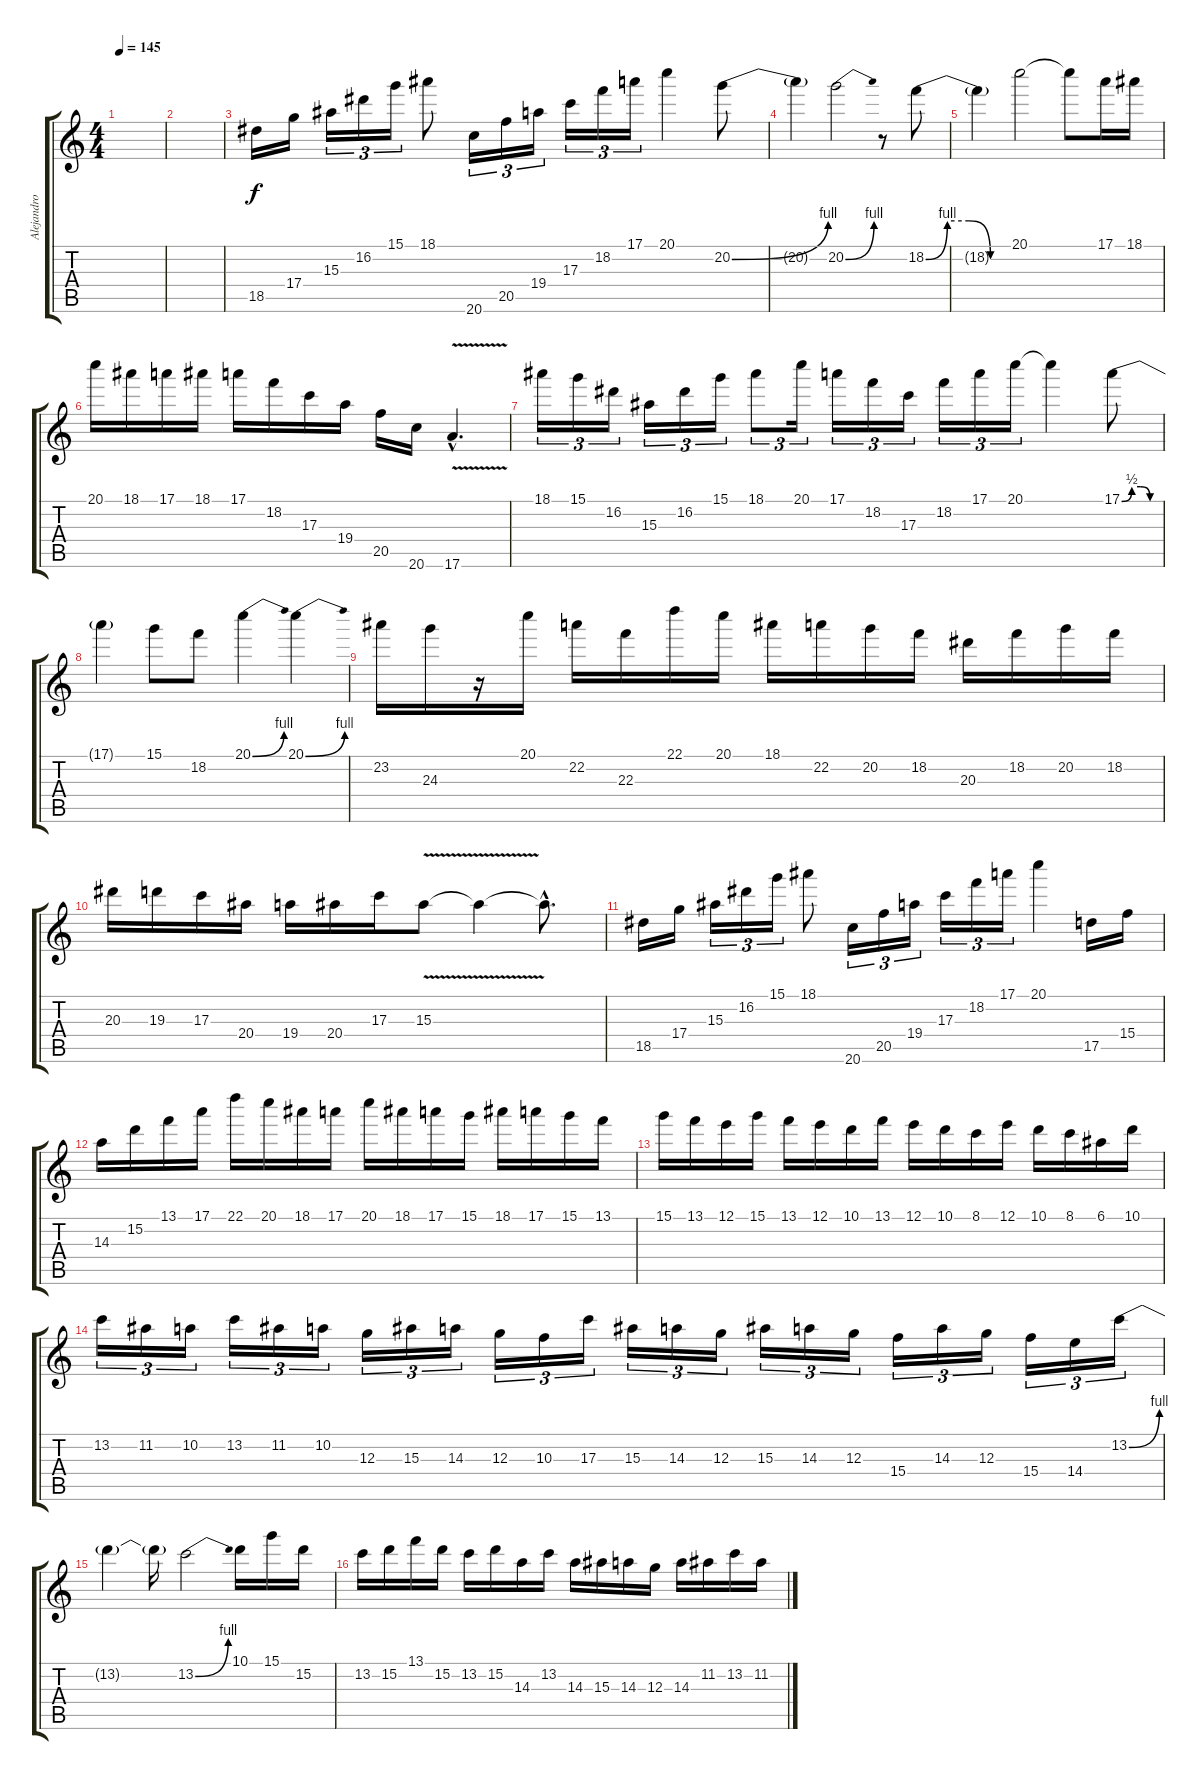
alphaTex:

\track ("Alejandro Silva" "Alejandro ") {instrument distortionguitar}
\staff {score tabs}
\tuning (E4 B3 G3 D3 A2 E2) {hide}
\ts (4 4)
\tempo 145
\clef g2
\ks c
|
|
18.5.16 17.4.16 15.3.16{tu (3 2)} 16.2.16{tu (3 2)} 15.1.16{tu (3 2)} 18.1.8 20.6.16{tu (3 2)} 20.5.16{tu (3 2)} 19.4.16{tu (3 2)} 17.3.16{tu (3 2)} 18.2.16{tu (3 2)} 17.1.16{tu (3 2)} 20.1.4 20.2{be (bend 0 0 60 4)}.8 |
20.2{t}.4 20.2{be (bend 0 0 60 4)}.2 r.8 18.2{be (custom 0 0 15 4 30 4 45 0 60 0)}.8 |
18.2{t}.4 20.1.2 20.1{t}.8 17.1.16 18.1.16 |
20.1.16 18.1.16 17.1.16 18.1.16 17.1.16 18.2.16 17.3.16 19.4.16 20.5.16 20.6.16 17.6{v hac}.4{d} |
18.1.16{tu (3 2)} 15.1.16{tu (3 2)} 16.2.16{tu (3 2)} 15.3.16{tu (3 2)} 16.2.16{tu (3 2)} 15.1.16{tu (3 2)} 18.1.8{tu (3 2)} 20.1.16{tu (3 2)} 17.1.16{tu (3 2)} 18.2.16{tu (3 2)} 17.3.16{tu (3 2)} 18.2.16{tu (3 2)} 17.1.16{tu (3 2)} 20.1.16{tu (3 2)} 20.1{t}.4 17.1{be (custom 0 0 16 2 30 2 45 0 60 0)}.8 |
17.1{t}.4 15.1.8 18.2.8 20.1{be (bend 0 0 60 4)}.4 20.1{be (bend 0 0 60 4)}.4 |
23.2.16 24.3.16 r.16 20.1.16 22.2.16 22.3.16 22.1.16 20.1.16 18.1.16 22.2.16 20.2.16 18.2.16 20.3.16 18.2.16 20.2.16 18.2.16 |
20.3.16 19.3.16 17.3.16 20.4.16 19.4.16 20.4.16 17.3.16 15.3{v}.8 15.3{t}.4 15.3{hac t}.8{d} |
18.5.16 17.4.16 15.3.16{tu (3 2)} 16.2.16{tu (3 2)} 15.1.16{tu (3 2)} 18.1.8 20.6.16{tu (3 2)} 20.5.16{tu (3 2)} 19.4.16{tu (3 2)} 17.3.16{tu (3 2)} 18.2.16{tu (3 2)} 17.1.16{tu (3 2)} 20.1.4 17.5.16 15.4.16 |
14.3.16 15.2.16 13.1.16 17.1.16 22.1.16 20.1.16 18.1.16 17.1.16 20.1.16 18.1.16 17.1.16 15.1.16 18.1.16 17.1.16 15.1.16 13.1.16 |
15.1.16 13.1.16 12.1.16 15.1.16 13.1.16 12.1.16 10.1.16 13.1.16 12.1.16 10.1.16 8.1.16 12.1.16 10.1.16 8.1.16 6.1.16 10.1.16 |
13.2.16{tu (3 2)} 11.2.16{tu (3 2)} 10.2.16{tu (3 2)} 13.2.16{tu (3 2)} 11.2.16{tu (3 2)} 10.2.16{tu (3 2)} 12.3.16{tu (3 2)} 15.3.16{tu (3 2)} 14.3.16{tu (3 2)} 12.3.16{tu (3 2)} 10.3.16{tu (3 2)} 17.3.16{tu (3 2)} 15.3.16{tu (3 2)} 14.3.16{tu (3 2)} 12.3.16{tu (3 2)} 15.3.16{tu (3 2)} 14.3.16{tu (3 2)} 12.3.16{tu (3 2)} 15.4.16{tu (3 2)} 14.3.16{tu (3 2)} 12.3.16{tu (3 2)} 15.4.16{tu (3 2)} 14.4.16{tu (3 2)} 13.2{be (bend 0 0 60 4)}.16{tu (3 2)} |
13.2{t}.4 13.2{t}.16 13.2{be (bend 0 0 60 4)}.2 10.1.16 15.1.16 15.2.16 |
13.2.16 15.2.16 13.1.16 15.2.16 13.2.16 15.2.16 14.3.16 13.2.16 14.3.16 15.3.16 14.3.16 12.3.16 14.3.16 11.2.16 13.2.16 11.2.16
